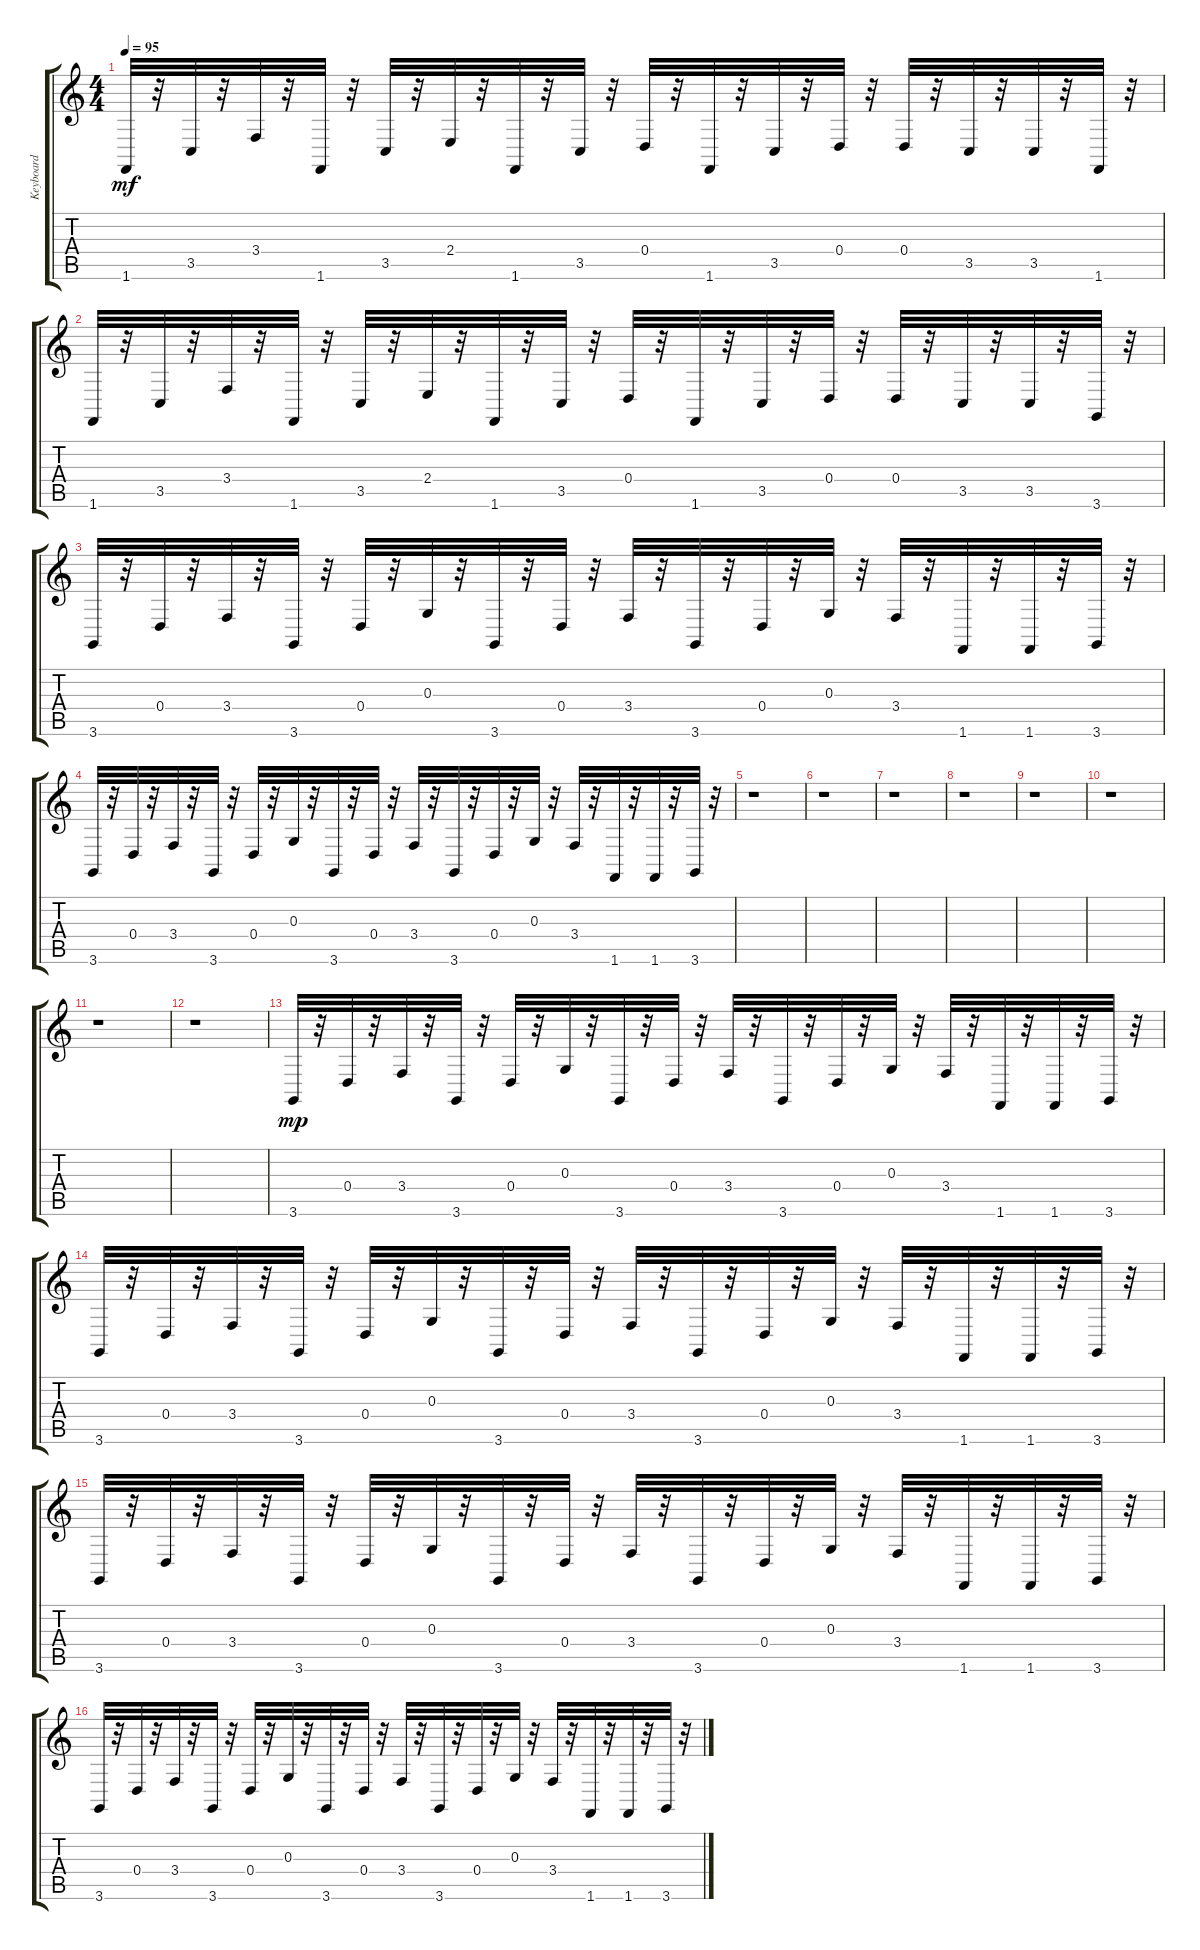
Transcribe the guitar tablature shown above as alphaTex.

\track ("Keyboard" "Keyboard") {instrument stringensemble1}
\staff {score tabs}
\tuning (E4 B3 G3 D3 A2 E2) {hide}
\ts (4 4)
\tempo 95
\clef g2
\ks c
1.6.32{dy mf} r.32 3.5.32 r.32 3.4.32 r.32 1.6.32 r.32 3.5.32 r.32 2.4.32 r.32 1.6.32 r.32 3.5.32 r.32 0.4.32 r.32 1.6.32 r.32 3.5.32 r.32 0.4.32 r.32 0.4.32 r.32 3.5.32 r.32 3.5.32 r.32 1.6.32 r.32 |
1.6.32 r.32 3.5.32 r.32 3.4.32 r.32 1.6.32 r.32 3.5.32 r.32 2.4.32 r.32 1.6.32 r.32 3.5.32 r.32 0.4.32 r.32 1.6.32 r.32 3.5.32 r.32 0.4.32 r.32 0.4.32 r.32 3.5.32 r.32 3.5.32 r.32 3.6.32 r.32 |
3.6.32 r.32 0.4.32 r.32 3.4.32 r.32 3.6.32 r.32 0.4.32 r.32 0.3.32 r.32 3.6.32 r.32 0.4.32 r.32 3.4.32 r.32 3.6.32 r.32 0.4.32 r.32 0.3.32 r.32 3.4.32 r.32 1.6.32 r.32 1.6.32 r.32 3.6.32 r.32 |
3.6.32 r.32 0.4.32 r.32 3.4.32 r.32 3.6.32 r.32 0.4.32 r.32 0.3.32 r.32 3.6.32 r.32 0.4.32 r.32 3.4.32 r.32 3.6.32 r.32 0.4.32 r.32 0.3.32 r.32 3.4.32 r.32 1.6.32 r.32 1.6.32 r.32 3.6.32 r.32 |
r.1 |
r.1 |
r.1 |
r.1 |
r.1 |
r.1 |
r.1 |
r.1 |
3.6.32{dy mp} r.32 0.4.32 r.32 3.4.32 r.32 3.6.32 r.32 0.4.32 r.32 0.3.32 r.32 3.6.32 r.32 0.4.32 r.32 3.4.32 r.32 3.6.32 r.32 0.4.32 r.32 0.3.32 r.32 3.4.32 r.32 1.6.32 r.32 1.6.32 r.32 3.6.32 r.32 |
3.6.32 r.32 0.4.32 r.32 3.4.32 r.32 3.6.32 r.32 0.4.32 r.32 0.3.32 r.32 3.6.32 r.32 0.4.32 r.32 3.4.32 r.32 3.6.32 r.32 0.4.32 r.32 0.3.32 r.32 3.4.32 r.32 1.6.32 r.32 1.6.32 r.32 3.6.32 r.32 |
3.6.32 r.32 0.4.32 r.32 3.4.32 r.32 3.6.32 r.32 0.4.32 r.32 0.3.32 r.32 3.6.32 r.32 0.4.32 r.32 3.4.32 r.32 3.6.32 r.32 0.4.32 r.32 0.3.32 r.32 3.4.32 r.32 1.6.32 r.32 1.6.32 r.32 3.6.32 r.32 |
3.6.32 r.32 0.4.32 r.32 3.4.32 r.32 3.6.32 r.32 0.4.32 r.32 0.3.32 r.32 3.6.32 r.32 0.4.32 r.32 3.4.32 r.32 3.6.32 r.32 0.4.32 r.32 0.3.32 r.32 3.4.32 r.32 1.6.32 r.32 1.6.32 r.32 3.6.32 r.32
